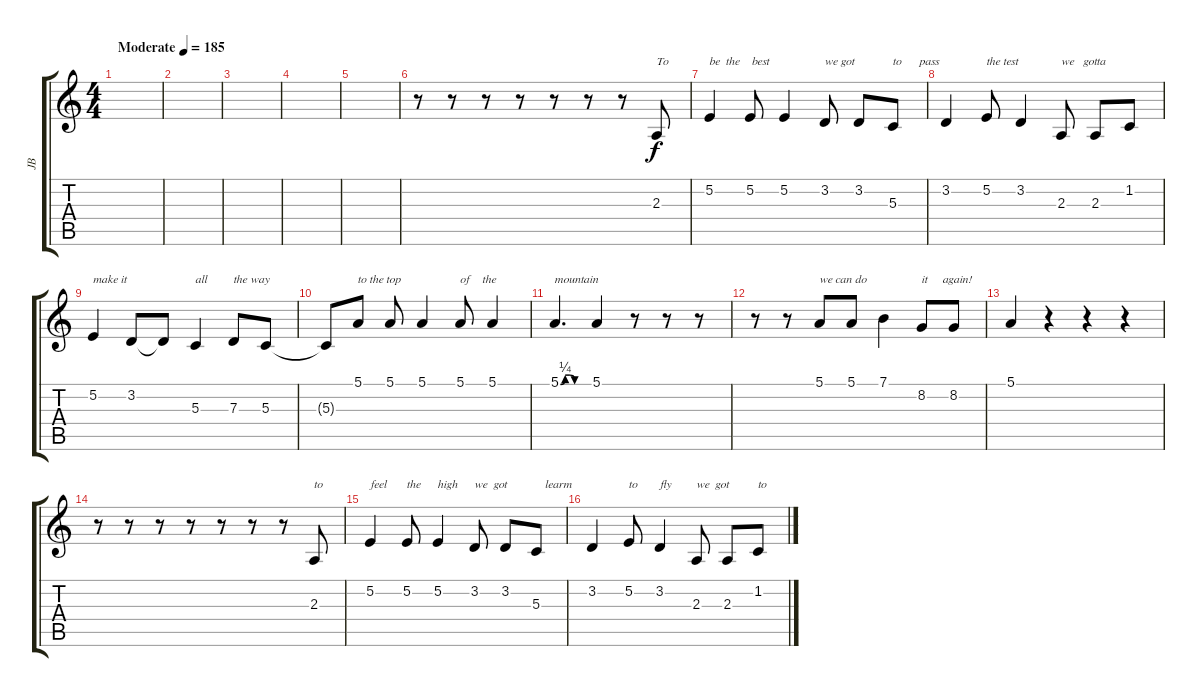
\track ("JB" "JB") {instrument lead2sawtooth}
\staff {score tabs}
\tuning (E4 B3 G3 D3 A2 E2) {hide}
\ts (4 4)
\tempo (185 "Moderate")
\clef g2
\ks c
|
|
|
|
|
r.8 r.8 r.8 r.8 r.8 r.8 r.8 2.3.8{txt "To"} |
5.2.4{txt "be  the    best"} 5.2.8 5.2.4 3.2.8{txt "we got"} 3.2.8 5.3.8{txt "to      pass"} |
3.2.4 5.2.8{txt "the test"} 3.2.4 2.3.8{txt "we   gotta"} 2.3.8 1.2.8 |
5.2.4{txt "make it"} 3.2.8 3.2{t}.8 5.3.4{txt "all"} 7.3.8{txt "the way"} 5.3.8 |
5.3{t}.8 5.1.8{txt "to the top"} 5.1.8 5.1.4 5.1.8{txt "of    the "} 5.1.4 |
5.1{be (custom 0 0 10 1 20 1 30 0 60 0)}.4{d txt "mountain"} 5.1.4 r.8 r.8 r.8 |
r.8 r.8 5.1.8{txt "we can do"} 5.1.8 7.1.4 8.2.8{txt "it     again!"} 8.2.8 |
5.1.4 r.4 r.4 r.4 |
r.8 r.8 r.8 r.8 r.8 r.8 r.8 2.3.8{txt "to"} |
5.2.4{txt "feel"} 5.2.8{txt "the"} 5.2.4{txt "high"} 3.2.8{txt "we  got"} 3.2.8 5.3.8{txt "   learm"} |
3.2.4 5.2.8{txt "to"} 3.2.4{txt "fly"} 2.3.8{txt "we  got"} 2.3.8 1.2.8{txt "to"}
